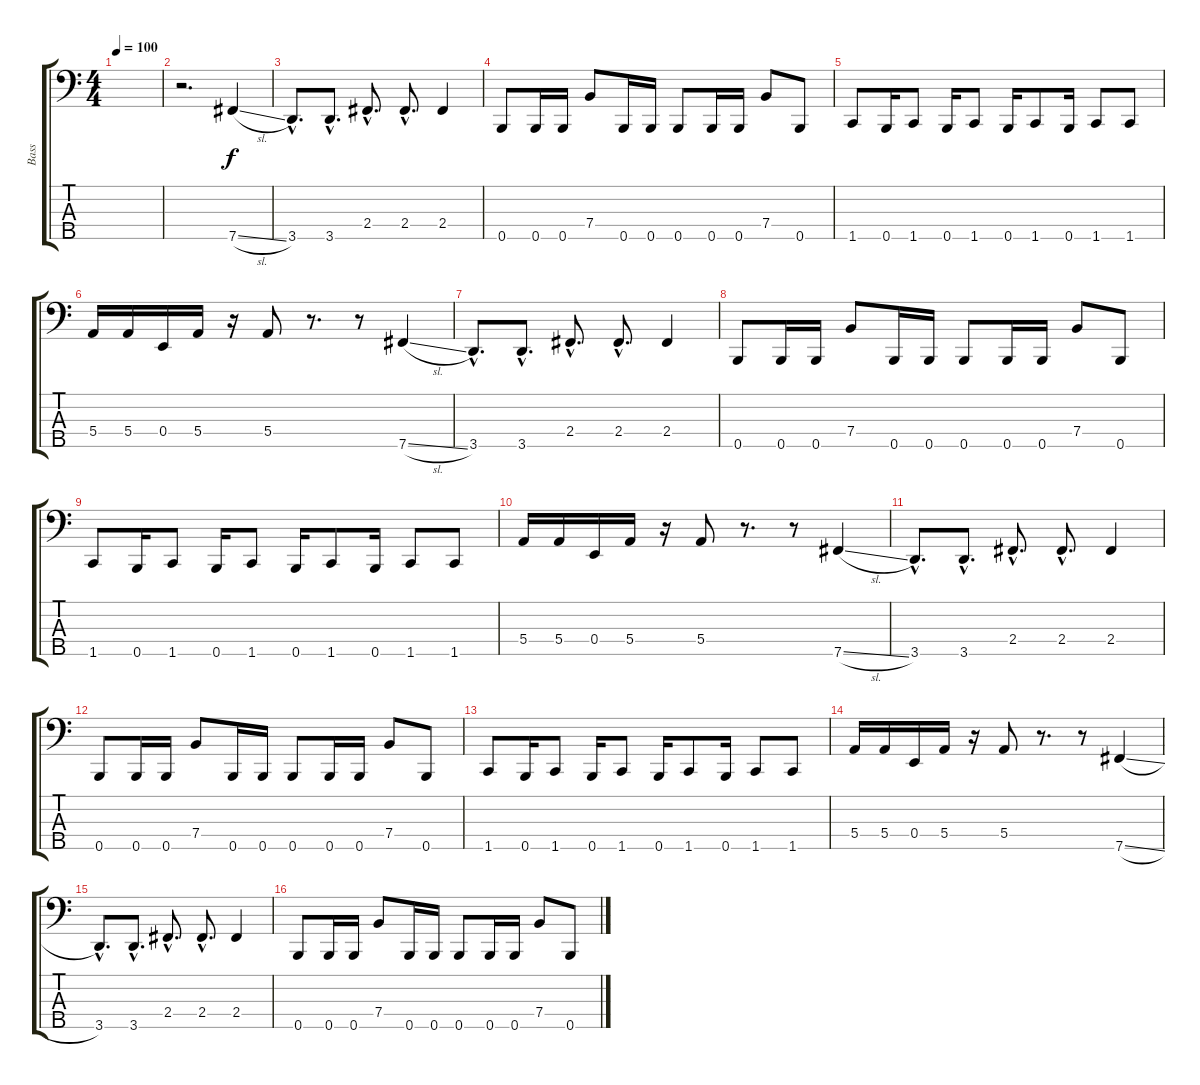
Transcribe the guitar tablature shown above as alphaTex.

\track ("Bass" "Bass") {instrument electricbasspick}
\staff {score tabs}
\tuning (G2 D2 A1 E1 B0) {hide}
\ts (4 4)
\tempo 100
\clef f4
\ks c
|
r.2{d} 7.5{sl}.4 |
3.5{hac}.8{d} 3.5{hac}.8{d} 2.4{hac}.8{d} 2.4{hac}.8{d} 2.4.4 |
0.5.8 0.5.16 0.5.16 7.4.8 0.5.16 0.5.16 0.5.8 0.5.16 0.5.16 7.4.8 0.5.8 |
1.5.8 0.5.16 1.5.8 0.5.16 1.5.8 0.5.16 1.5.8 0.5.16 1.5.8 1.5.8 |
5.4.16 5.4.16 0.4.16 5.4.16 r.16 5.4.8 r.8{d} r.8 7.5{sl}.4 |
3.5{hac}.8{d} 3.5{hac}.8{d} 2.4{hac}.8{d} 2.4{hac}.8{d} 2.4.4 |
0.5.8 0.5.16 0.5.16 7.4.8 0.5.16 0.5.16 0.5.8 0.5.16 0.5.16 7.4.8 0.5.8 |
1.5.8 0.5.16 1.5.8 0.5.16 1.5.8 0.5.16 1.5.8 0.5.16 1.5.8 1.5.8 |
5.4.16 5.4.16 0.4.16 5.4.16 r.16 5.4.8 r.8{d} r.8 7.5{sl}.4 |
3.5{hac}.8{d} 3.5{hac}.8{d} 2.4{hac}.8{d} 2.4{hac}.8{d} 2.4.4 |
0.5.8 0.5.16 0.5.16 7.4.8 0.5.16 0.5.16 0.5.8 0.5.16 0.5.16 7.4.8 0.5.8 |
1.5.8 0.5.16 1.5.8 0.5.16 1.5.8 0.5.16 1.5.8 0.5.16 1.5.8 1.5.8 |
5.4.16 5.4.16 0.4.16 5.4.16 r.16 5.4.8 r.8{d} r.8 7.5{sl}.4 |
3.5{hac}.8{d} 3.5{hac}.8{d} 2.4{hac}.8{d} 2.4{hac}.8{d} 2.4.4 |
0.5.8 0.5.16 0.5.16 7.4.8 0.5.16 0.5.16 0.5.8 0.5.16 0.5.16 7.4.8 0.5.8
